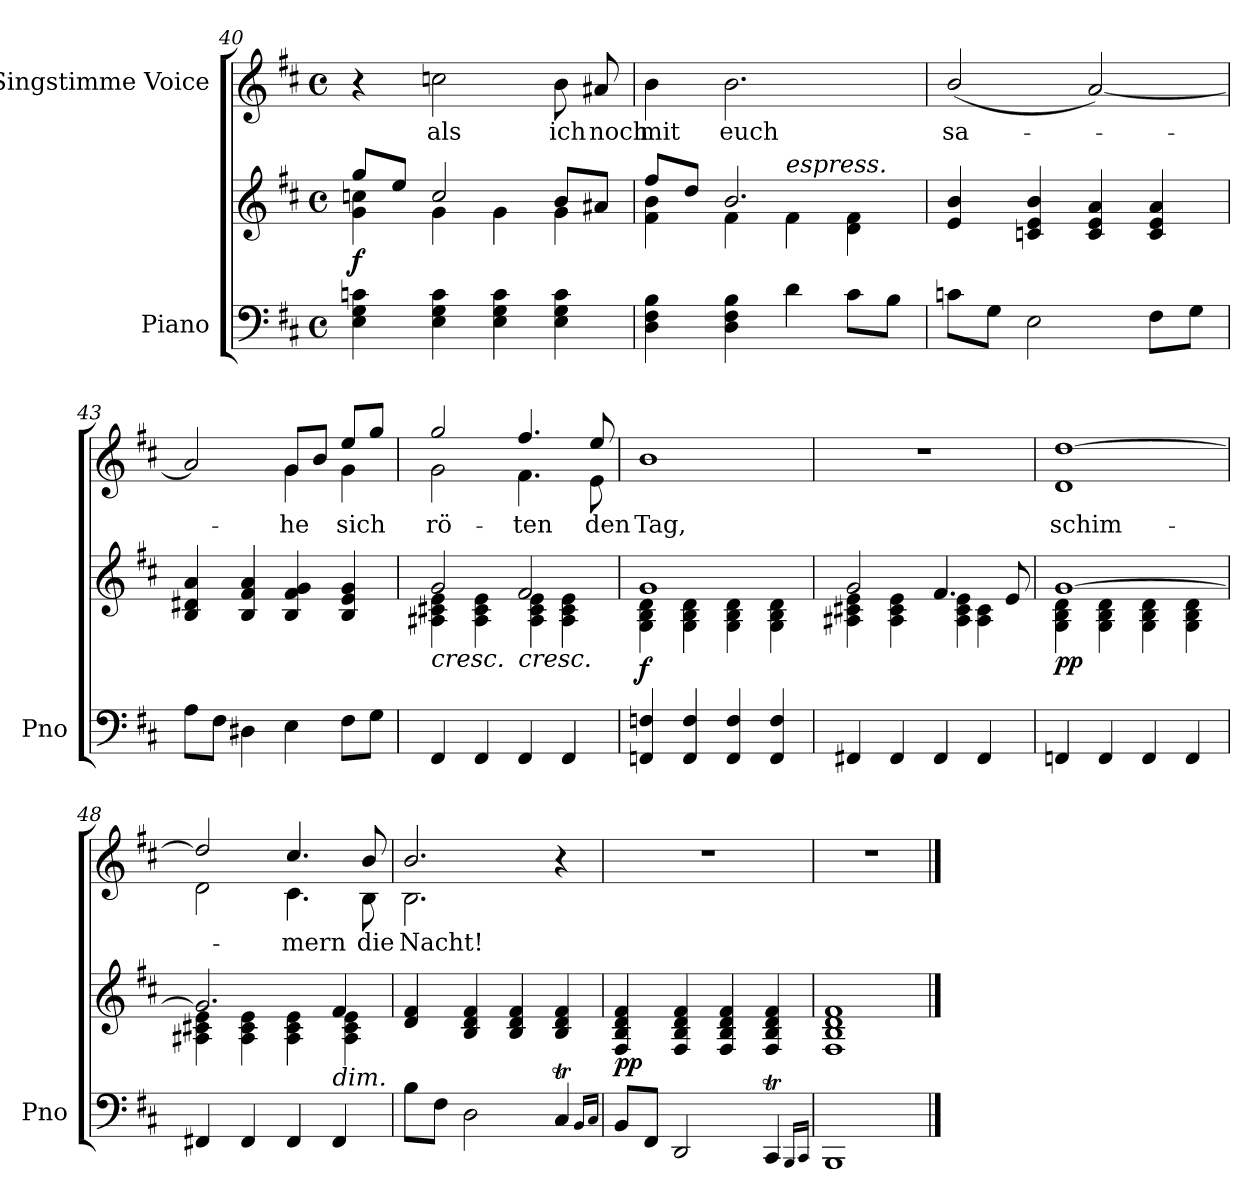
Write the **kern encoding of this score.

**kern	**kern	**dynam	**kern	**text
*part2	*part2	*part2	*part1	*part1
*staff3	*staff2	*staff2/3	*staff1	*staff1
*I"Piano	*	*	*I"Singstimme Voice	*
*I'Pno	*	*	*	*
*clefF4	*clefG2	*	*clefG2	*
*k[f#c#]	*k[f#c#]	*	*k[f#c#]	*
*M4/4	*M4/4	*	*M4/4	*
*met(c)	*met(c)	*	*met(c)	*
=40	=40	=40	=40	=40
*	*^	*	*	*
!	!	!	!LO:DY:b	!	!
4E\ 4G\ 4cn\	8gg/L	4g\ 4ccn\	f	4r	.
.	8ee/J	.	.	.	.
4E\ 4G\ 4c\	2cc/	4g\	.	2ccn\	als
4E\ 4G\ 4c\	.	4g\	.	.	.
4E\ 4G\ 4c\	8b/L	4g\	.	8b\	ich
.	8a#X/J	.	.	8a#X/	noch
=41	=41	=41	=41	=41	=41
4D\ 4F#\ 4B\	8ff#/L	4f#\ 4b\	.	4b\	mit
.	8dd/J	.	.	.	.
4D\ 4F#\ 4B\	2.b/	4f#\	.	2.b\	euch
!	!	!LO:TX:i:t=espress.	!	!	!
4d\	.	4f#\	.	.	.
8c#\L	.	4d\ 4f#\	.	.	.
8B\J	.	.	.	.	.
*	*v	*v	*	*	*
=42	=42	=42	=42	=42
8cn\L	4e/ 4b/	.	(2b/	sa-
8G\J	.	.	.	.
2E\	4cn/ 4e/ 4b/	.	.	.
.	4c/ 4e/ 4a/	.	[<2a/)	.
8F#\L	4c/ 4e/ 4a/	.	.	.
8G\J	.	.	.	.
=43	=43	=43	=43	=43
*	*	*	*^	*
8A\L	4B/ 4d#X/ 4a/	.	2a/]	2ryy	.
8F#\J	.	.	.	.	.
4D#X\	4B/ 4f#/ 4a/	.	.	.	.
4E\	4B/ 4f#/ 4g/	.	8g!/L	4g\	-he
.	.	.	8b!/J	.	.
8F#\L	4B/ 4e/ 4g/	.	8ee!/L	4g\	sich
8G\J	.	.	8gg!/J	.	.
=44	=44	=44	=44	=44	=44
*	*^	*	*	*	*
!	!LO:TX:b:i:t=cresc.	!	!	!	!	!
4FF#/	2g/	4A#X\ 4c#X\ 4e\	.	2gg!/	2g\	rö-
4FF#/	.	4A#\ 4c#\ 4e\	.	.	.	.
!	!	!	!LO:HP:b	!	!	!
4FF#/	2f#/	4A#\ 4c#\ 4e\	<	4.ff#!/	4.f#\	-ten
4FF#/	.	4A#\ 4c#\ 4e\	.	.	.	.
.	.	.	.	8ee!/	8e\	den
=45	=45	=45	=45	=45	=45	=45
!	!	!	!LO:DY:b	!	!	!
*	*	*	*	*v	*v	*
4FFn/ 4Fn/	1g	4G\ 4B\ 4d\	f	1b	Tag,
4FF/ 4F/	.	4G\ 4B\ 4d\	.	.	.
4FF/ 4F/	.	4G\ 4B\ 4d\	.	.	.
4FF/ 4F/	.	4G\ 4B\ 4d\	.	.	.
=46	=46	=46	=46	=46	=46
4FF#X/	2g/	4A#X\ 4c#X\ 4e\	.	1r	.
4FF#/	.	4A#\ 4c#\ 4e\	.	.	.
4FF#/	4.f#/	4A#\ 4c#\ 4e\	.	.	.
4FF#/	.	4A#\ 4c#\	.	.	.
.	8e/	.	[	.	.
=47	=47	=47	=47	=47	=47
*	*	*	*	*^	*
!	!	!	!LO:DY:b	!	!	!
4FFn/	[1g	4G\ 4B\ 4d\	pp	[1dd	1d	schim-
4FF/	.	4G\ 4B\ 4d\	.	.	.	.
4FF/	.	4G\ 4B\ 4d\	.	.	.	.
4FF/	.	4G\ 4B\ 4d\	.	.	.	.
=48	=48	=48	=48	=48	=48	=48
4FF#X/	2.g/]	4A#X\ 4c#X\ 4e\	.	2dd/]	2d\	.
4FF#/	.	4A#\ 4c#\ 4e\	.	.	.	.
4FF#/	.	4A#\ 4c#\ 4e\	.	4.cc#/	4.c#\	-mern
!	!LO:TX:b:i:t=dim.	!	!	!	!	!
4FF#/	4f#/	4A#\ 4c#\ 4e\	.	.	.	.
.	.	.	.	8b/	8B\	die
*	*v	*v	*	*	*	*
=49	=49	=49	=49	=49	=49
8B\L	4d/ 4f#/	.	2.b/	2.B\	Nacht!
8F#\J	.	.	.	.	.
2D\	4B/ 4d/ 4f#/	.	.	.	.
.	4B/ 4d/ 4f#/	.	.	.	.
4C#t/	4B/ 4d/ 4f#/	.	4r	4ryy	.
*	*	*	*v	*v	*
16qBB/LL	.	.	.	.
16qC#/JJ	.	.	.	.
=50	=50	=50	=50	=50
!	!	!LO:DY:b	!	!
8BB/L	4F#/ 4B/ 4d/ 4f#/	pp	1r	.
8FF#/J	.	.	.	.
2DD/	4F#/ 4B/ 4d/ 4f#/	.	.	.
.	4F#/ 4B/ 4d/ 4f#/	.	.	.
4CC#t/	4F#/ 4B/ 4d/ 4f#/	.	.	.
16qBBB/LL	.	.	.	.
16qCC#/JJ	.	.	.	.
=51	=51	=51	=51	=51
1BBB	1F# 1B 1d 1f#	.	1r	.
==	==	==	==	==
*-	*-	*-	*-	*-
